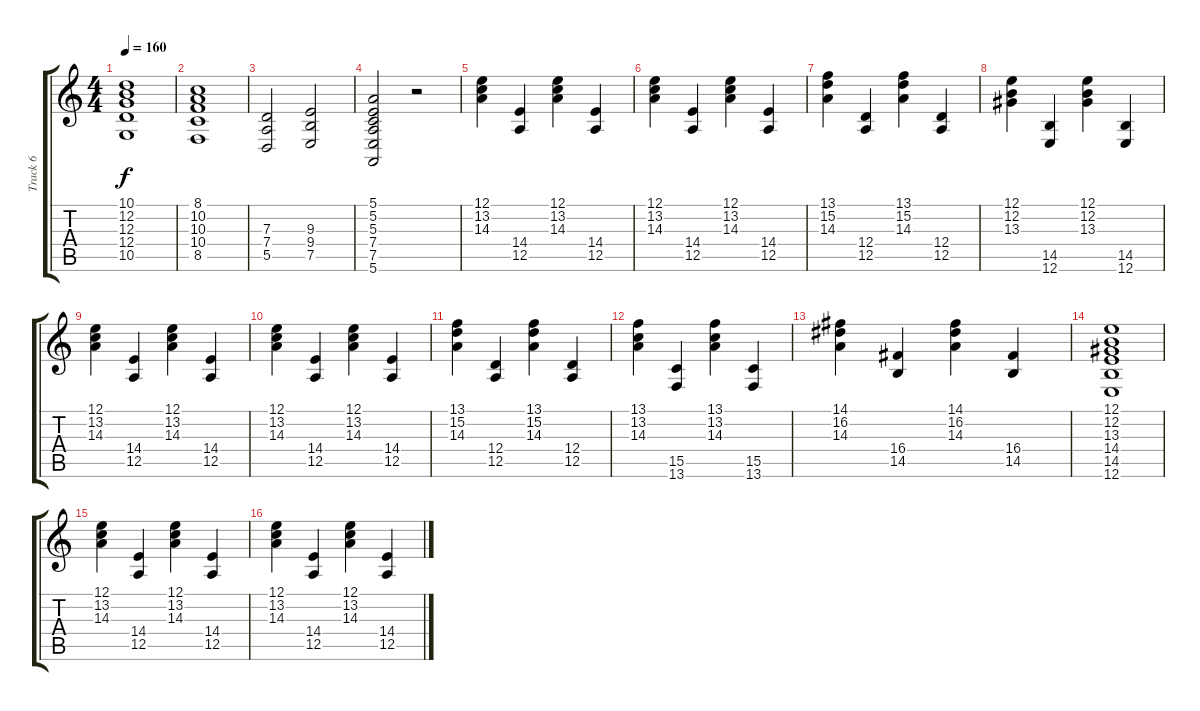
\track ("Track 6" "Track 6") {instrument synthstrings1}
\staff {score tabs}
\tuning (E4 B3 G3 D3 A2 E2) {hide}
\ts (4 4)
\tempo 160
\clef g2
\ks c
(10.1 12.2 12.3 12.4 10.5).1{dy f} |
(8.1 10.2 10.3 10.4 8.5).1 |
(7.3 7.4 5.5).2 (9.3 9.4 7.5).2 |
(5.1 5.2 5.3 7.4 7.5 5.6).2 r.2 |
(12.1 13.2 14.3).4 (14.4 12.5).4 (12.1 13.2 14.3).4 (14.4 12.5).4 |
(12.1 13.2 14.3).4 (14.4 12.5).4 (12.1 13.2 14.3).4 (14.4 12.5).4 |
(13.1 15.2 14.3).4 (12.4 12.5).4 (13.1 15.2 14.3).4 (12.4 12.5).4 |
(12.1 12.2 13.3).4 (14.5 12.6).4 (12.1 12.2 13.3).4 (14.5 12.6).4 |
(12.1 13.2 14.3).4 (14.4 12.5).4 (12.1 13.2 14.3).4 (14.4 12.5).4 |
(12.1 13.2 14.3).4 (14.4 12.5).4 (12.1 13.2 14.3).4 (14.4 12.5).4 |
(13.1 15.2 14.3).4 (12.4 12.5).4 (13.1 15.2 14.3).4 (12.4 12.5).4 |
(13.1 13.2 14.3).4 (15.5 13.6).4 (13.1 13.2 14.3).4 (15.5 13.6).4 |
(14.1 16.2 14.3).4 (16.4 14.5).4 (14.1 16.2 14.3).4 (16.4 14.5).4 |
(12.1 12.2 13.3 14.4 14.5 12.6).1 |
(12.1 13.2 14.3).4 (14.4 12.5).4 (12.1 13.2 14.3).4 (14.4 12.5).4 |
(12.1 13.2 14.3).4 (14.4 12.5).4 (12.1 13.2 14.3).4 (14.4 12.5).4
